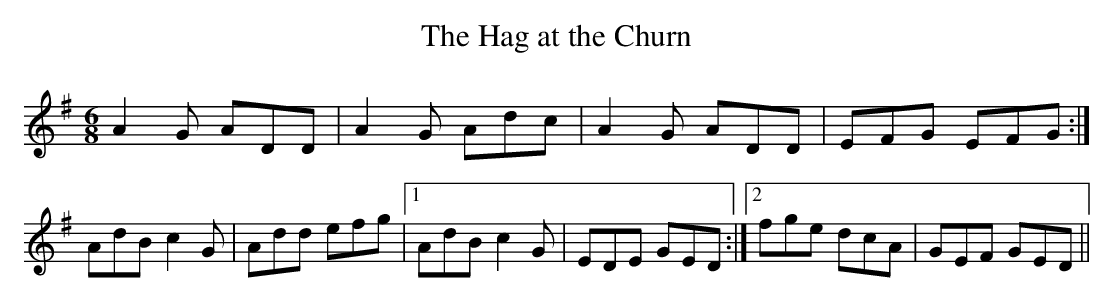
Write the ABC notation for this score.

X:1
T:Hag at the Churn, The
M:6/8
L:1/8
K:Dmix
A2G ADD|A2G Adc|A2G ADD|EFG EFG:|!
AdB c2G|Add efg|1 AdB c2G|EDE GED:|2 fge dcA|GEF GED||!
